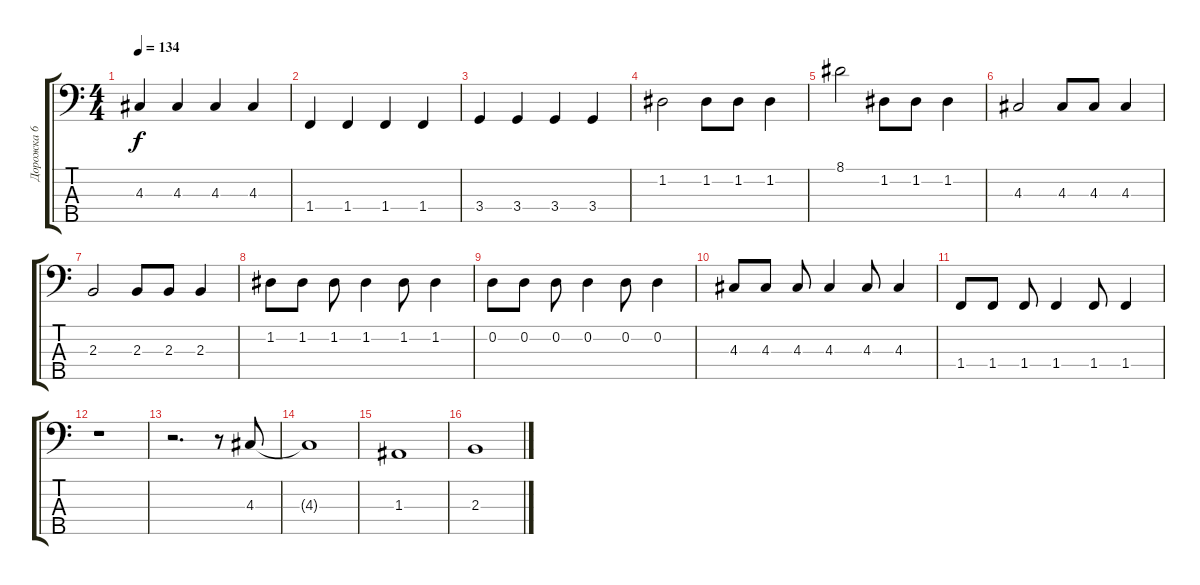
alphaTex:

\track ("Дорожка 6" "Дорожка 6") {instrument electricbasspick}
\staff {score tabs}
\tuning (G2 D2 A1 E1 B0) {hide}
\ts (4 4)
\tempo 134
\clef f4
\ks c
4.3.4{dy f} 4.3.4 4.3.4 4.3.4 |
1.4.4 1.4.4 1.4.4 1.4.4 |
3.4.4 3.4.4 3.4.4 3.4.4 |
1.2.2 1.2.8 1.2.8 1.2.4 |
8.1.2 1.2.8 1.2.8 1.2.4 |
4.3.2 4.3.8 4.3.8 4.3.4 |
2.3.2 2.3.8 2.3.8 2.3.4 |
1.2.8 1.2.8 1.2.8 1.2.4 1.2.8 1.2.4 |
0.2.8 0.2.8 0.2.8 0.2.4 0.2.8 0.2.4 |
4.3.8 4.3.8 4.3.8 4.3.4 4.3.8 4.3.4 |
1.4.8 1.4.8 1.4.8 1.4.4 1.4.8 1.4.4 |
r.1 |
r.2{d} r.8 4.3.8 |
4.3{t}.1 |
1.3.1 |
2.3.1
